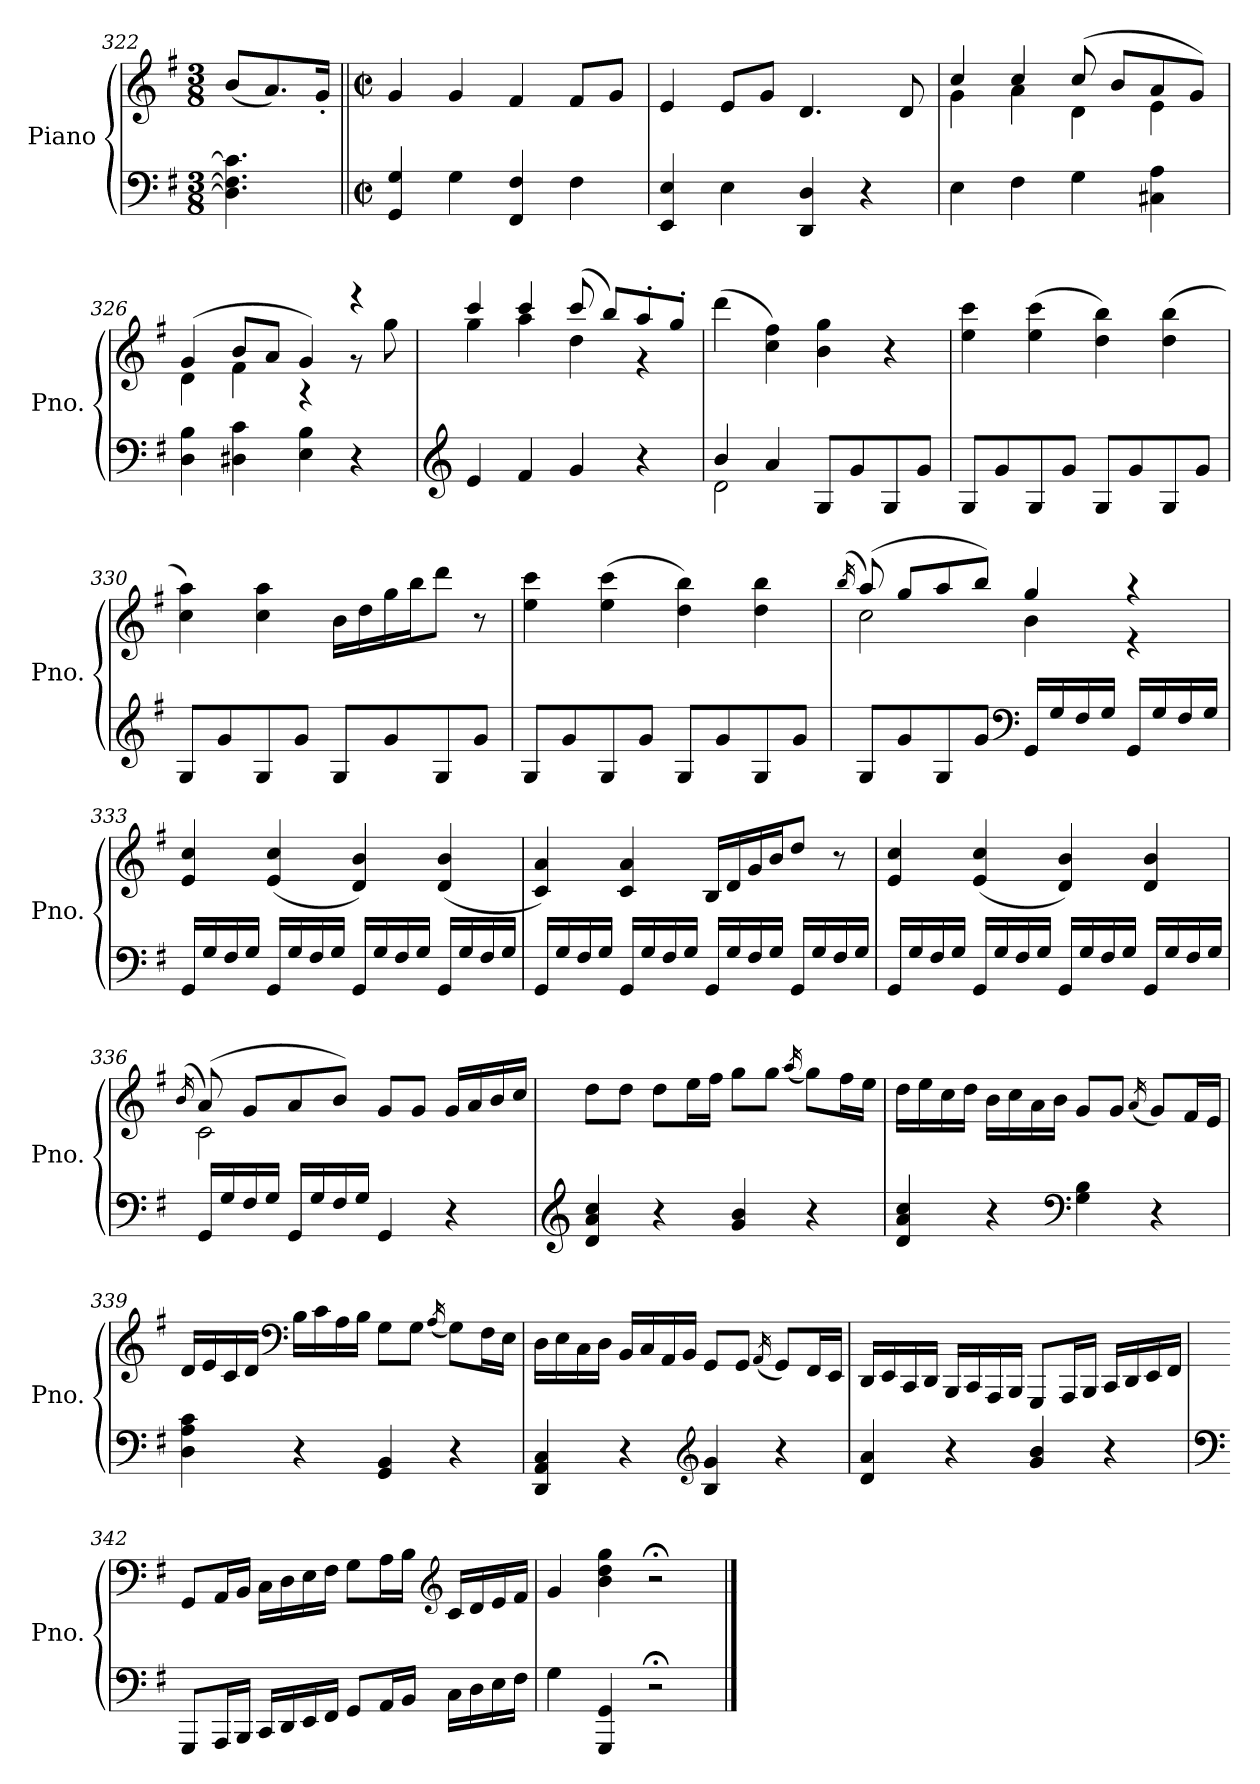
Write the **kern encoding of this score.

**kern	**kern
*part1	*part1
*staff2	*staff1
*I"Piano	*
*I'Pno.	*
*clefF4	*clefG2
*k[f#]	*k[f#]
*G:	*G:
*M3/8	*M3/8
=322	=322
4.D\] 4.F#\] 4.c\]	(<8b/L
.	8.a/)
.	16g'/Jk
=323||	=323||
*M2/2	*M2/2
*met(c|)	*met(c|)
4GG/ 4G/	4g/
4G\	4g/
4FF#/ 4F#/	4f#/
4F#\	8f#/L
.	8g/J
=324	=324
4EE/ 4E/	4e/
4E\	8e/L
.	8g/J
4DD/ 4D/	4.d/
4r	.
.	8d/
=325	=325
*	*^
4E\	4cc/	4g\
4F#\	4cc/	4a\
4G\	(>8cc/	4d\
.	8b/L	.
4C#X\ 4A\	8a/	4e\
.	8g/J)	.
=326	=326	=326
4D\ 4B\	(>4g/	4d\
4D#X\ 4c\	8b/L	4f#\
.	8a/J	.
4E\ 4B\	4g/)	4r
4r	4r	8r
.	.	8gg\
=327	=327	=327
*clefG2	*	*
4e/	4ccc/	4gg\
4f#/	4ccc/	4aa\
4g/	(>8ccc/	4dd\
.	8bb/L)	.
4r	8aa'/	4r
.	8gg'/J	.
*	*v	*v
!!LO:PB:g=z
=328	=328
*^	*
4b/	2d\	(>4ddd\
4a/	.	4cc\ 4ff#\)
8G/L	2ryy	4b\ 4gg\
8g/	.	.
8G/	.	4r
8g/J	.	.
*v	*v	*
=329	=329
8G/L	4ee\ 4ccc\
8g/	.
8G/	(>4ee\ 4ccc\
8g/J	.
8G/L	4dd\ 4bb\)
8g/	.
8G/	(>4dd\ 4bb\
8g/J	.
=330	=330
8G/L	4cc\ 4aa\)
8g/	.
8G/	4cc\ 4aa\
8g/J	.
8G/L	16b\LL
.	16dd\
8g/	16gg\
.	16bb\J
8G/	8ddd\J
8g/J	8r
=331	=331
8G/L	4ee\ 4ccc\
8g/	.
8G/	(>4ee\ 4ccc\
8g/J	.
8G/L	4dd\ 4bb\)
8g/	.
8G/	4dd\ 4bb\
8g/J	.
!!LO:LB:g=z
=332	=332
.	(<16qbb/
*	*^
8G/L	(>8aa/)	2cc\
8g/	8gg/L	.
8G/	8aa/	.
8g/J	8bb/J)	.
*clefF4	*	*
16GG/LL	4gg/	4b\
16G/	.	.
16F#/	.	.
16G/JJ	.	.
16GG/LL	4r	4r
16G/	.	.
16F#/	.	.
16G/JJ	.	.
*	*v	*v
=333	=333
16GG/LL	4e/ 4cc/
16G/	.
16F#/	.
16G/JJ	.
16GG/LL	(<4e/ 4cc/
16G/	.
16F#/	.
16G/JJ	.
16GG/LL	4d/ 4b/)
16G/	.
16F#/	.
16G/JJ	.
16GG/LL	(<4d/ 4b/
16G/	.
16F#/	.
16G/JJ	.
=334	=334
16GG/LL	4c/ 4a/)
16G/	.
16F#/	.
16G/JJ	.
16GG/LL	4c/ 4a/
16G/	.
16F#/	.
16G/JJ	.
16GG/LL	16B/LL
16G/	16d/
16F#/	16g/
16G/JJ	16b/J
16GG/LL	8dd/J
16G/	.
16F#/	8r
16G/JJ	.
!!LO:LB:g=z
=335	=335
16GG/LL	4e/ 4cc/
16G/	.
16F#/	.
16G/JJ	.
16GG/LL	(<4e/ 4cc/
16G/	.
16F#/	.
16G/JJ	.
16GG/LL	4d/ 4b/)
16G/	.
16F#/	.
16G/JJ	.
16GG/LL	4d/ 4b/
16G/	.
16F#/	.
16G/JJ	.
=336	=336
.	(<16qb/
*	*^
16GG/LL	(>8a/)	2c\
16G/	.	.
16F#/	8g/L	.
16G/JJ	.	.
16GG/LL	8a/	.
16G/	.	.
16F#/	8b/J)	.
16G/JJ	.	.
4GG/	8g/L	2ryy
.	8g/J	.
4r	16g/LL	.
.	16a/	.
.	16b/	.
.	16cc/JJ	.
*	*v	*v
=337	=337
*clefG2	*
4d/ 4a/ 4cc/	8dd\L
.	8dd\J
4r	8dd\L
.	16ee\L
.	16ff#\JJ
4g/ 4b/	8gg\L
.	8gg\J
.	(<16qaa/
4r	8gg\L)
.	16ff#\L
.	16ee\JJ
!!LO:LB:g=z
=338	=338
4d/ 4a/ 4cc/	16dd\LL
.	16ee\
.	16cc\
.	16dd\JJ
4r	16b\LL
.	16cc\
.	16a\
.	16b\JJ
*clefF4	*
4G\ 4B\	8g/L
.	8g/J
.	(<16qa/
4r	8g/L)
.	16f#/L
.	16e/JJ
=339	=339
4D\ 4A\ 4c\	16d/LL
.	16e/
.	16c/
.	16d/JJ
*	*clefF4
4r	16B\LL
.	16c\
.	16A\
.	16B\JJ
4GG/ 4BB/	8G\L
.	8G\J
.	(<16qA/
4r	8G\L)
.	16F#\L
.	16E\JJ
=340	=340
4DD/ 4AA/ 4C/	16D\LL
.	16E\
.	16C\
.	16D\JJ
4r	16BB/LL
.	16C/
.	16AA/
.	16BB/JJ
*clefG2	*
4B/ 4g/	8GG/L
.	8GG/J
.	(<16qAA/
4r	8GG/L)
.	16FF#/L
.	16EE/JJ
!!LO:LB:g=z
=341	=341
4d/ 4a/	16DD/LL
.	16EE/
.	16CC/
.	16DD/JJ
4r	16BBB/LL
.	16CC/
.	16AAA/
.	16BBB/JJ
4g/ 4b/	8GGG/L
.	16AAA/L
.	16BBB/JJ
4r	16CC/LL
.	16DD/
.	16EE/
.	16FF#/JJ
=342	=342
*clefF4	*
8GGG/L	8GG/L
16AAA/L	16AA/L
16BBB/JJ	16BB/JJ
16CC/LL	16C\LL
16DD/	16D\
16EE/	16E\
16FF#/JJ	16F#\JJ
8GG/L	8G\L
16AA/L	16A\L
16BB/JJ	16B\JJ
*	*clefG2
16C\LL	16c/LL
16D\	16d/
16E\	16e/
16F#\JJ	16f#/JJ
=343	=343
4G\	4g/
4GGG/ 4GG/	4b\ 4dd\ 4gg\
2r;<	2r;<
==	==
*-	*-
